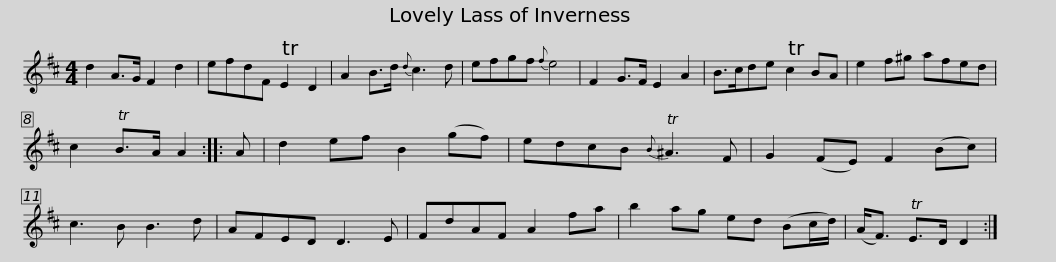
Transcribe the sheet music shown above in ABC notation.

X:1
L:1/8
M:4/4
I:linebreak $
K:D
V:1 treble
V:1
 d2 A>G F2 d2 | efdF TE2 D2 | A2 B>d{d} c3 d | efgf{f} e4 | F2 G>F E2 A2 | %5
 B>cde Tc2 BA |$ e2 f^g afed | c2 TB>A A2 :: A | d2 ef B2 (gf) | %10
 edcB{B} T^A3 F | G2 (FE) F2 (Bc) | c3 B B3 d |$ AFED D3 E | FdAF A2 fa | %15
 b2 ag ed (Bc/d/) | (A<F) TE>D D2 :| %17
